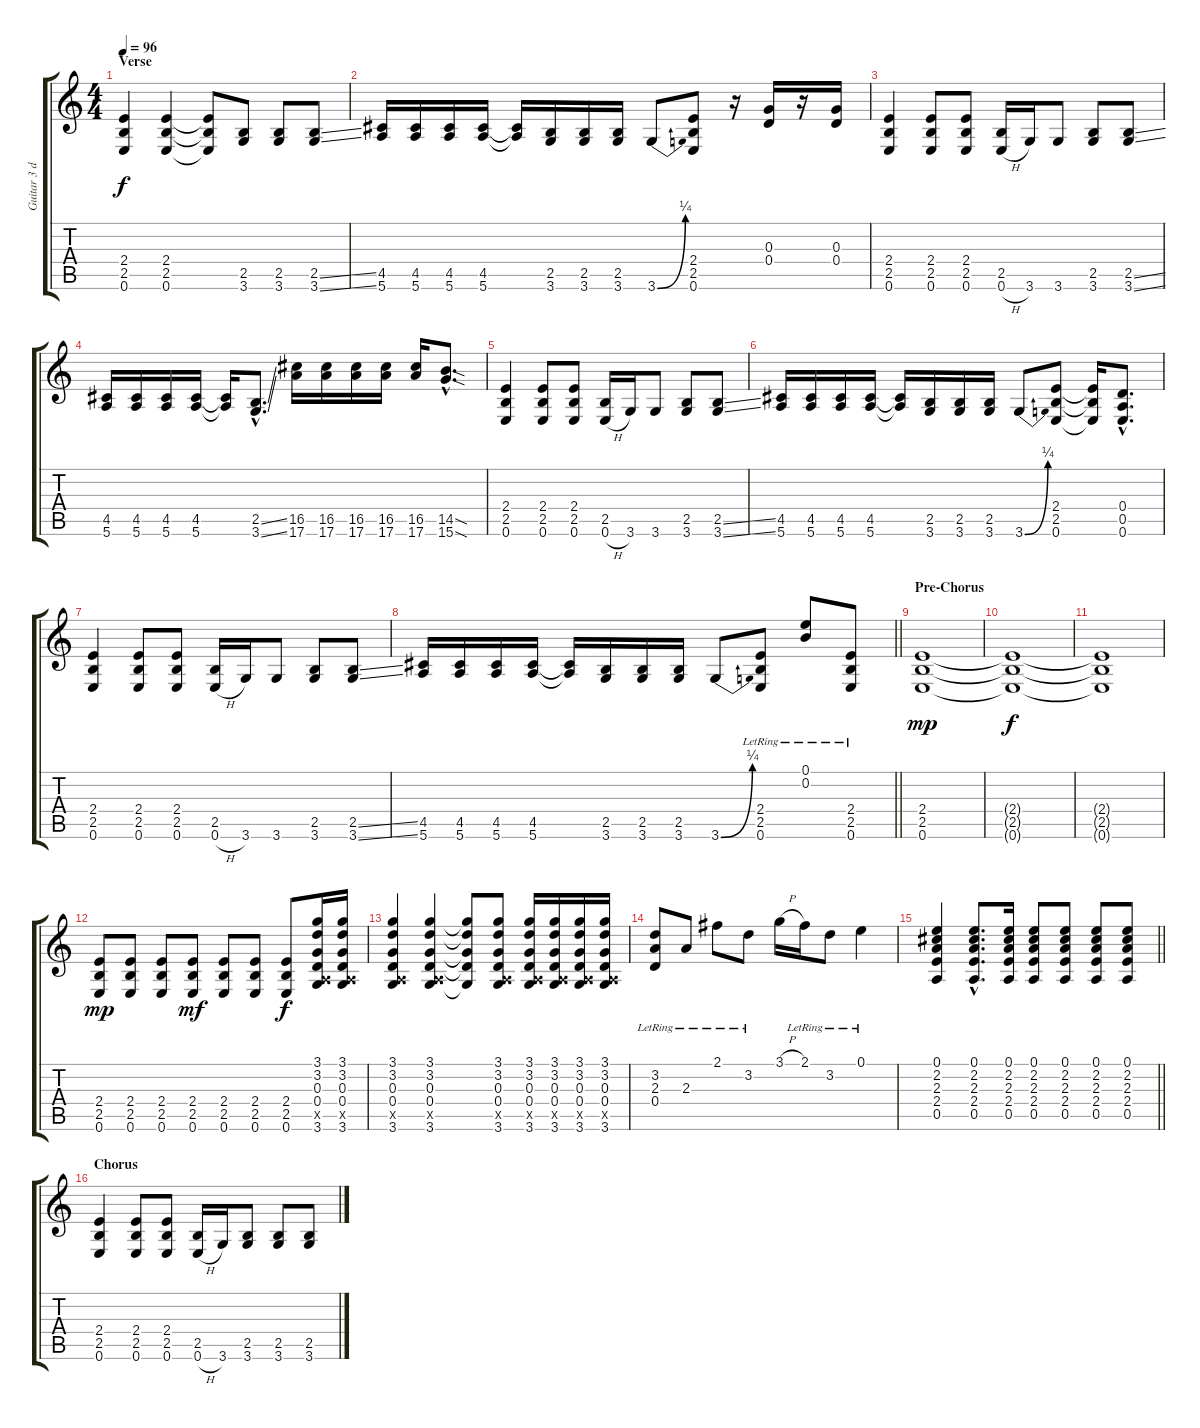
\track ("Guitar 3 dbld" "Guitar 3 d") {instrument distortionguitar}
\staff {score tabs}
\tuning (E4 B3 G3 D3 A2 E2) {hide}
\ts (4 4)
\section ("" "Verse")
\tempo 96
\clef g2
\ks c
(2.4 2.5 0.6).4{dy f} (2.4 2.5 0.6).4 (2.4{t} 2.5{t} 0.6{t}).8 (2.5 3.6).8 (2.5 3.6).8 (2.5{ss} 3.6{ss}).8 |
(4.5 5.6).16 (4.5 5.6).16 (4.5 5.6).16 (4.5 5.6).16 (4.5{t} 5.6{t}).16 (2.5 3.6).16 (2.5 3.6).16 (2.5 3.6).16 3.6{be (bend 0 0 60 1)}.8 (2.4 2.5 0.6).8 r.16 (0.3 0.4).16 r.16 (0.3 0.4).16 |
(2.4 2.5 0.6).4 (2.4 2.5 0.6).8 (2.4 2.5 0.6).8 (2.5 0.6{h}).16 3.6.16 3.6.8 (2.5 3.6).8 (2.5{ss} 3.6{ss}).8 |
(4.5 5.6).16 (4.5 5.6).16 (4.5 5.6).16 (4.5 5.6).16 (4.5{t} 5.6{t}).16 (2.5{ss hac} 3.6{ss hac}).8{d} (16.5 17.6).16 (16.5 17.6).16 (16.5 17.6).16 (16.5 17.6).16 (16.5 17.6).16 (14.5{sod hac} 15.6{sod hac}).8{d} |
(2.4 2.5 0.6).4 (2.4 2.5 0.6).8 (2.4 2.5 0.6).8 (2.5 0.6{h}).16 3.6.16 3.6.8 (2.5 3.6).8 (2.5{ss} 3.6{ss}).8 |
(4.5 5.6).16 (4.5 5.6).16 (4.5 5.6).16 (4.5 5.6).16 (4.5{t} 5.6{t}).16 (2.5 3.6).16 (2.5 3.6).16 (2.5 3.6).16 3.6{be (bend 0 0 60 1)}.8 (2.4 2.5 0.6).8 (2.4{t} 2.5{t} 0.6{t}).16 (0.4{hac} 0.5{hac} 0.6{hac}).8{d} |
(2.4 2.5 0.6).4 (2.4 2.5 0.6).8 (2.4 2.5 0.6).8 (2.5 0.6{h}).16 3.6.16 3.6.8 (2.5 3.6).8 (2.5{ss} 3.6{ss}).8 |
\barLineRight lightlight
(4.5 5.6).16 (4.5 5.6).16 (4.5 5.6).16 (4.5 5.6).16 (4.5{t} 5.6{t}).16 (2.5 3.6).16 (2.5 3.6).16 (2.5 3.6).16 3.6{be (bend 0 0 60 1)}.8 (2.4{lr} 2.5{lr} 0.6{lr}).8 (0.1{lr} 0.2{lr}).8 (2.4{lr} 2.5{lr} 0.6{lr}).8 |
\section ("" "Pre-Chorus")
(2.4 2.5 0.6).1{dy mp} |
(2.4{t} 2.5{t} 0.6{t}).1{dy f} |
(2.4{t} 2.5{t} 0.6{t}).1 |
(2.4 2.5 0.6).8{dy mp} (2.4 2.5 0.6).8 (2.4 2.5 0.6).8 (2.4 2.5 0.6).8{dy mf} (2.4 2.5 0.6).8 (2.4 2.5 0.6).8 (2.4 2.5 0.6).8{dy f} (3.1 3.2 0.3 0.4 0.5{x} 3.6).16 (3.1 3.2 0.3 0.4 0.5{x} 3.6).16 |
(3.1 3.2 0.3 0.4 0.5{x} 3.6).4 (3.1 3.2 0.3 0.4 0.5{x} 3.6).4 (3.1{t} 3.2{t} 0.3{t} 0.4{t} 3.6{t}).8 (3.1 3.2 0.3 0.4 0.5{x} 3.6).8 (3.1 3.2 0.3 0.4 0.5{x} 3.6).16 (3.1 3.2 0.3 0.4 0.5{x} 3.6).16 (3.1 3.2 0.3 0.4 0.5{x} 3.6).16 (3.1 3.2 0.3 0.4 0.5{x} 3.6).16 |
(3.2{lr} 2.3{lr} 0.4{lr}).8 2.3{lr}.8 2.1{lr}.8 3.2{lr}.8 3.1{h}.16 2.1{lr}.16 3.2{lr}.8 0.1{lr}.4 |
\barLineRight lightlight
(0.1 2.2 2.3 2.4 0.5).4 (0.1{hac} 2.2{hac} 2.3{hac} 2.4{hac} 0.5{hac}).8{d} (0.1 2.2 2.3 2.4 0.5).16 (0.1 2.2 2.3 2.4 0.5).8 (0.1 2.2 2.3 2.4 0.5).8 (0.1 2.2 2.3 2.4 0.5).8 (0.1 2.2 2.3 2.4 0.5).8 |
\section ("" "Chorus")
(2.4 2.5 0.6).4 (2.4 2.5 0.6).8 (2.4 2.5 0.6).8 (2.5 0.6{h}).16 3.6.16 (2.5 3.6).8 (2.5 3.6).8 (2.5 3.6).8
